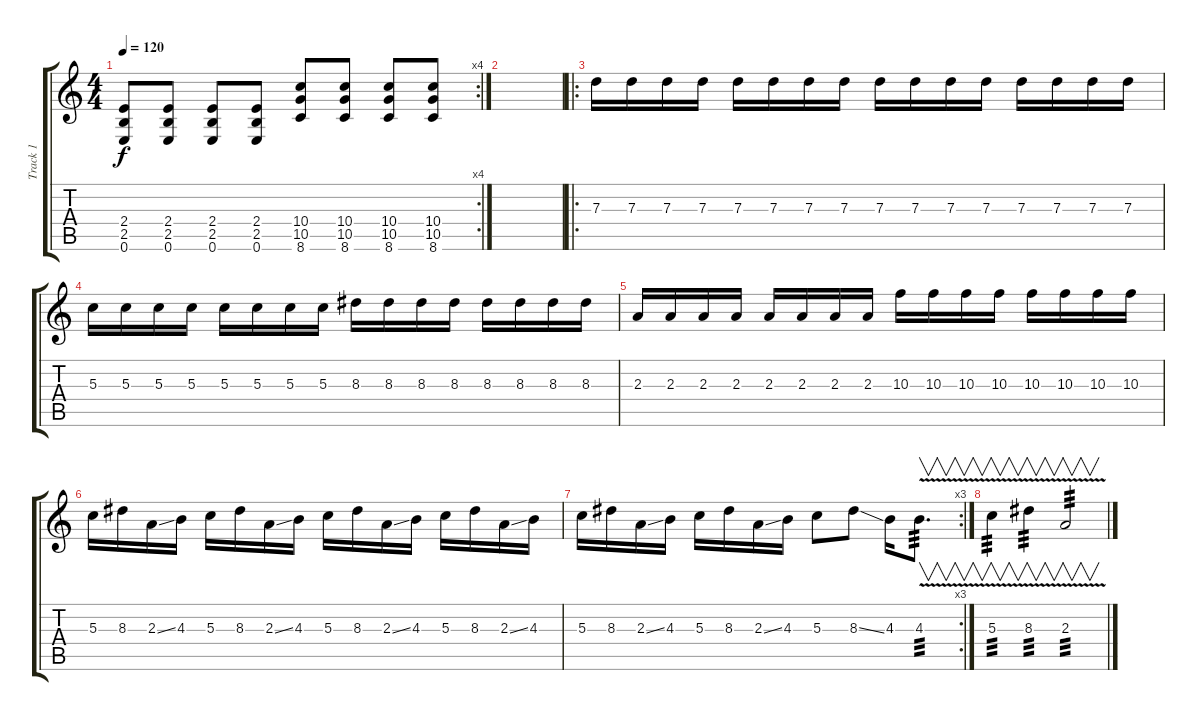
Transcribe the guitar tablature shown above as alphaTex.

\track ("Track 1" "Track 1") {instrument overdrivenguitar}
\staff {score tabs}
\tuning (E4 B3 G3 D3 A2 E2) {hide}
\rc 4
\ts (4 4)
\tempo 120
\clef g2
\ks c
(2.4 2.5 0.6).8{dy f} (2.4 2.5 0.6).8 (2.4 2.5 0.6).8 (2.4 2.5 0.6).8 (10.4 10.5 8.6).8 (10.4 10.5 8.6).8 (10.4 10.5 8.6).8 (10.4 10.5 8.6).8 |
|
\ro
7.3.16 7.3.16 7.3.16 7.3.16 7.3.16 7.3.16 7.3.16 7.3.16 7.3.16 7.3.16 7.3.16 7.3.16 7.3.16 7.3.16 7.3.16 7.3.16 |
5.3.16 5.3.16 5.3.16 5.3.16 5.3.16 5.3.16 5.3.16 5.3.16 8.3.16 8.3.16 8.3.16 8.3.16 8.3.16 8.3.16 8.3.16 8.3.16 |
2.3.16 2.3.16 2.3.16 2.3.16 2.3.16 2.3.16 2.3.16 2.3.16 10.3.16 10.3.16 10.3.16 10.3.16 10.3.16 10.3.16 10.3.16 10.3.16 |
5.3.16 8.3.16 2.3{ss}.16 4.3.16 5.3.16 8.3.16 2.3{ss}.16 4.3.16 5.3.16 8.3.16 2.3{ss}.16 4.3.16 5.3.16 8.3.16 2.3{ss}.16 4.3.16 |
\rc 3
5.3.16 8.3.16 2.3{ss}.16 4.3.16 5.3.16 8.3.16 2.3{ss}.16 4.3.16 5.3.8 8.3{ss}.8 4.3.16 4.3{v}.8{v d tp 3} |
5.3{v}.4{v tp 3} 8.3{v}.4{v tp 3} 2.3{v}.2{v tp 3}
